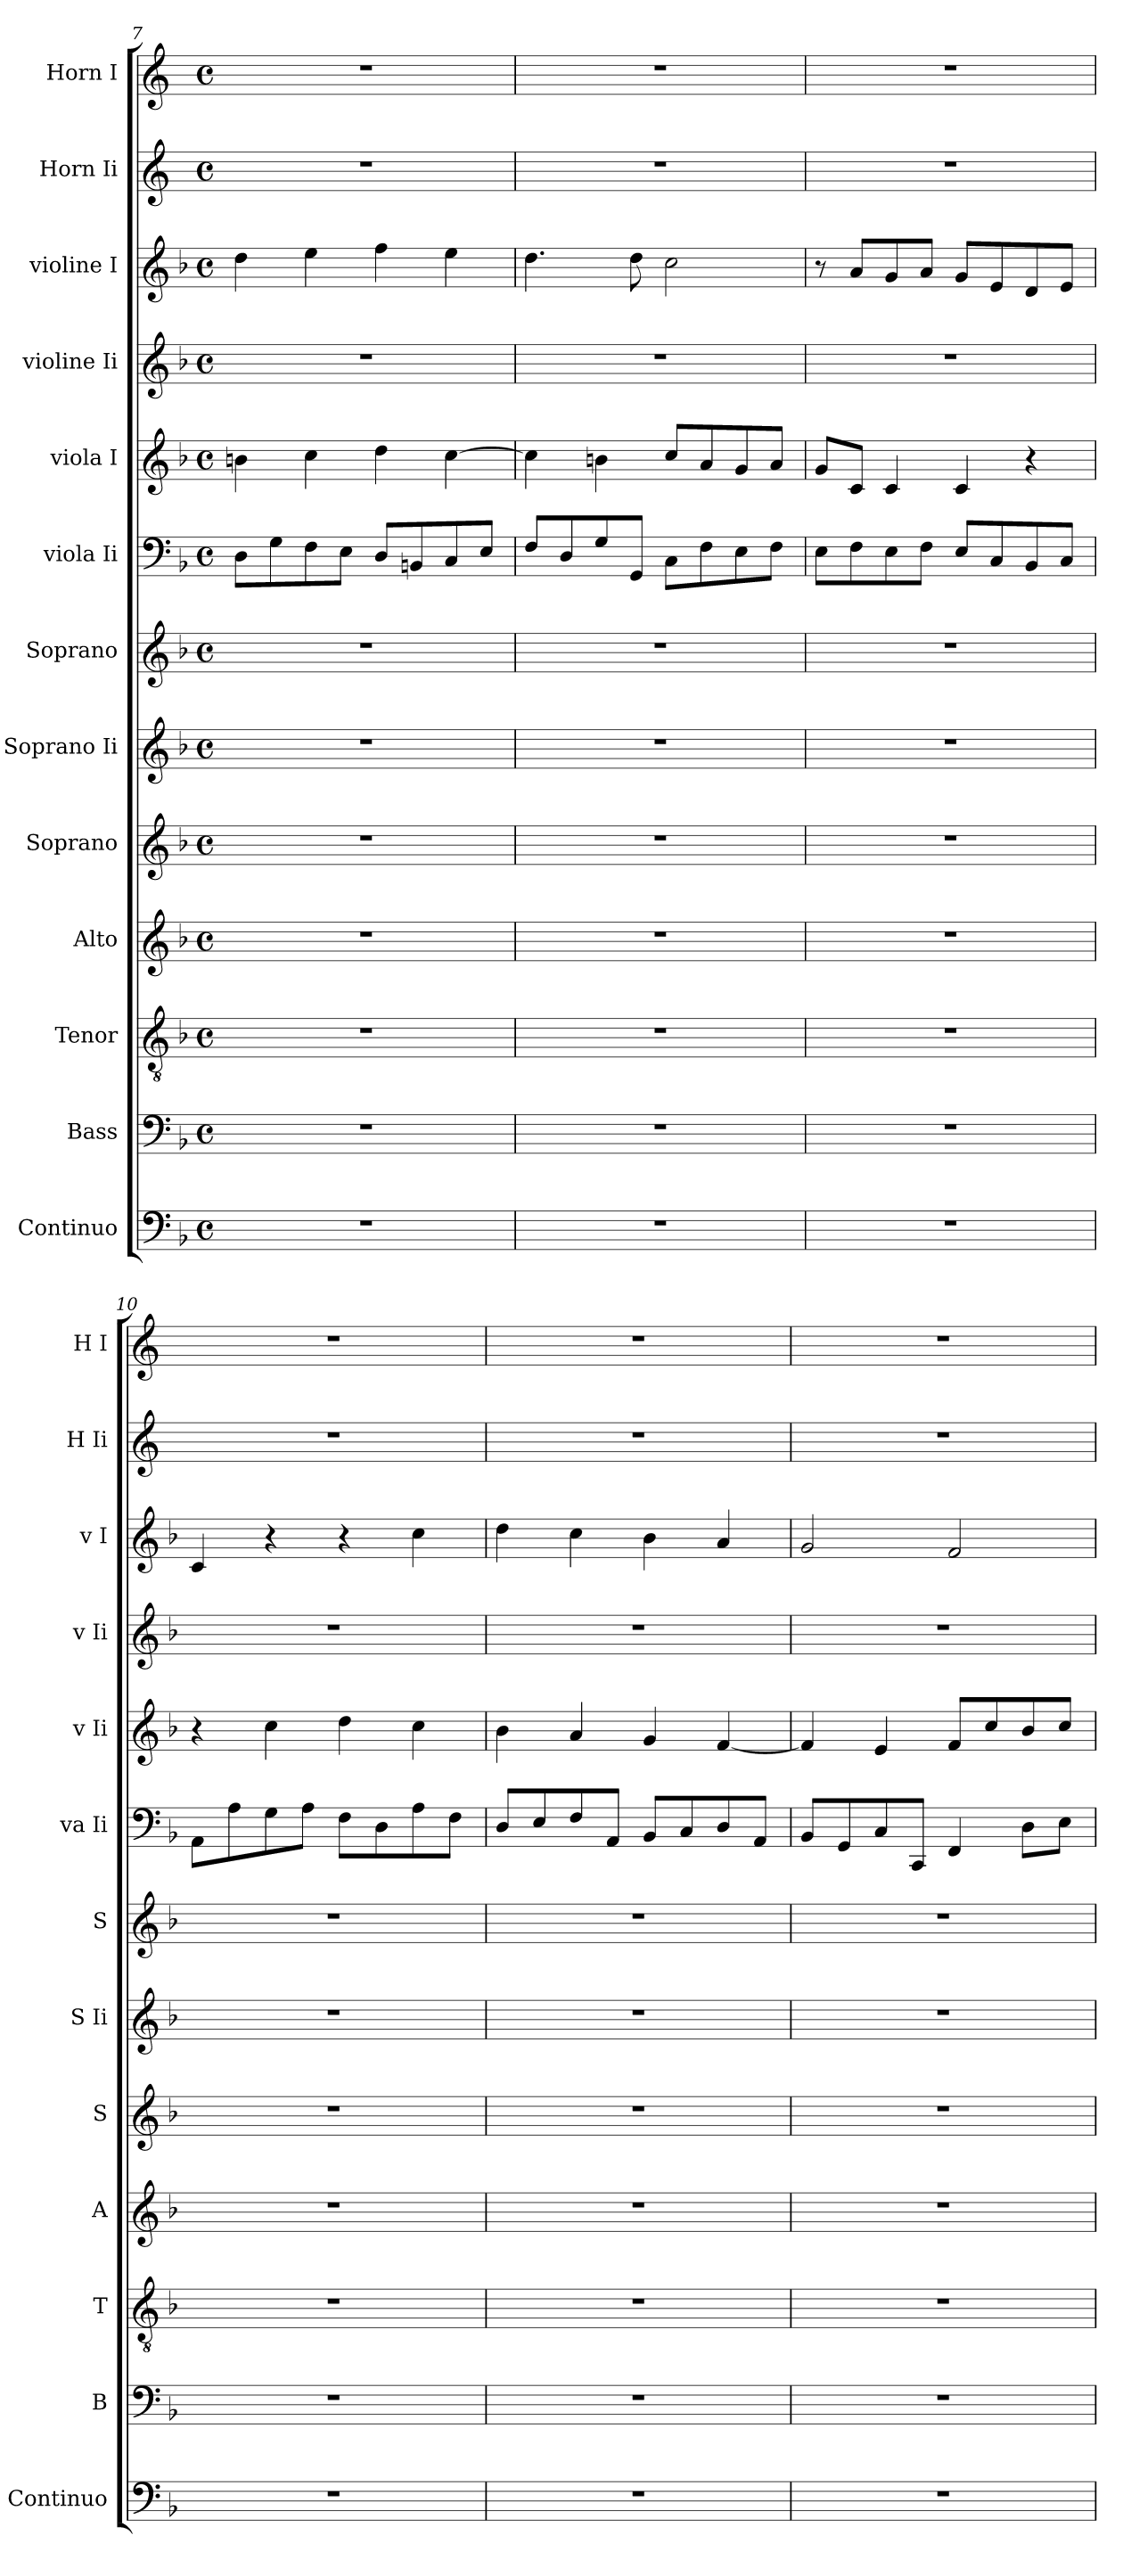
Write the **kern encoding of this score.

**kern	**kern	**kern	**kern	**kern	**kern	**kern	**kern	**kern	**kern	**kern	**kern	**kern
*part13	*part12	*part11	*part10	*part9	*part8	*part7	*part6	*part5	*part4	*part3	*part2	*part1
*staff13	*staff12	*staff11	*staff10	*staff9	*staff8	*staff7	*staff6	*staff5	*staff4	*staff3	*staff2	*staff1
*I"Continuo	*I"Bass	*I"Tenor	*I"Alto	*I"Soprano	*I"Soprano Ii	*I"Soprano	*I"viola Ii	*I"viola I	*I"violine Ii	*I"violine I	*I"Horn Ii	*I"Horn I
*I'Continuo	*I'B	*I'T	*I'A	*I'S	*I'S Ii	*I'S	*I'va Ii	*I'v Ii	*I'v Ii	*I'v I	*I'H Ii	*I'H I
!!LO:LB:g=z
*clefF4	*clefF4	*clefGv2	*clefG2	*clefG2	*clefG2	*clefG2	*clefF4	*clefG2	*clefG2	*clefG2	*clefG2	*clefG2
*	*	*	*	*	*	*	*	*	*	*	*ITrd4c7	*ITrd4c7
*k[b-]	*k[b-]	*k[b-]	*k[b-]	*k[b-]	*k[b-]	*k[b-]	*k[b-]	*k[b-]	*k[b-]	*k[b-]	*k[b-]	*k[b-]
*F:	*F:	*F:	*F:	*F:	*F:	*F:	*F:	*F:	*F:	*F:	*F:	*F:
*M4/4	*M4/4	*M4/4	*M4/4	*M4/4	*M4/4	*M4/4	*M4/4	*M4/4	*M4/4	*M4/4	*M4/4	*M4/4
*met(c)	*met(c)	*met(c)	*met(c)	*met(c)	*met(c)	*met(c)	*met(c)	*met(c)	*met(c)	*met(c)	*met(c)	*met(c)
=7	=7	=7	=7	=7	=7	=7	=7	=7	=7	=7	=7	=7
1r	1r	1r	1r	1r	1r	1r	8D>\L	4bn\	1r	4dd\	1r	1r
.	.	.	.	.	.	.	8G\	.	.	.	.	.
.	.	.	.	.	.	.	8F>\	4cc\	.	4ee\	.	.
.	.	.	.	.	.	.	8E\J	.	.	.	.	.
.	.	.	.	.	.	.	8D/L	4dd\	.	4ff\	.	.
.	.	.	.	.	.	.	8BB</	.	.	.	.	.
.	.	.	.	.	.	.	8C/	[>4cc\	.	4ee\	.	.
.	.	.	.	.	.	.	8E</J	.	.	.	.	.
=8	=8	=8	=8	=8	=8	=8	=8	=8	=8	=8	=8	=8
1r	1r	1r	1r	1r	1r	1r	8F</L	4cc\]	1r	4.dd\	1r	1r
.	.	.	.	.	.	.	8D/	.	.	.	.	.
.	.	.	.	.	.	.	8G/	4bn\	.	.	.	.
.	.	.	.	.	.	.	8GG/J	.	.	8dd\	.	.
.	.	.	.	.	.	.	8C\L	8cc/L	.	2cc\	.	.
.	.	.	.	.	.	.	8F\	8a/	.	.	.	.
.	.	.	.	.	.	.	8E>\	8g/	.	.	.	.
.	.	.	.	.	.	.	8F\J	8a/J	.	.	.	.
=9	=9	=9	=9	=9	=9	=9	=9	=9	=9	=9	=9	=9
1r	1r	1r	1r	1r	1r	1r	8E>\L	8g/L	1r	8r	1r	1r
.	.	.	.	.	.	.	8F\	8c/J	.	8a/L	.	.
.	.	.	.	.	.	.	8E\	4c/	.	8g/	.	.
.	.	.	.	.	.	.	8F\J	.	.	8a/J	.	.
.	.	.	.	.	.	.	8E</L	4c/	.	8g/L	.	.
.	.	.	.	.	.	.	8C/	.	.	8e/	.	.
.	.	.	.	.	.	.	8BB-/	4r	.	8d/	.	.
.	.	.	.	.	.	.	8C/J	.	.	8e/J	.	.
=10	=10	=10	=10	=10	=10	=10	=10	=10	=10	=10	=10	=10
1r	1r	1r	1r	1r	1r	1r	8AA>\L	4r	1r	4c/	1r	1r
.	.	.	.	.	.	.	8A\	.	.	.	.	.
.	.	.	.	.	.	.	8G\	4cc\	.	4r	.	.
.	.	.	.	.	.	.	8A\J	.	.	.	.	.
.	.	.	.	.	.	.	8F>\L	4dd\	.	4r	.	.
.	.	.	.	.	.	.	8D\	.	.	.	.	.
.	.	.	.	.	.	.	8A>\	4cc\	.	4cc\	.	.
.	.	.	.	.	.	.	8F\J	.	.	.	.	.
=11	=11	=11	=11	=11	=11	=11	=11	=11	=11	=11	=11	=11
1r	1r	1r	1r	1r	1r	1r	8D</L	4b-\	1r	4dd\	1r	1r
.	.	.	.	.	.	.	8E/	.	.	.	.	.
.	.	.	.	.	.	.	8F/	4a/	.	4cc\	.	.
.	.	.	.	.	.	.	8AA</J	.	.	.	.	.
.	.	.	.	.	.	.	8BB-</L	4g/	.	4b-\	.	.
.	.	.	.	.	.	.	8C/	.	.	.	.	.
.	.	.	.	.	.	.	8D/	[<4f/	.	4a/	.	.
.	.	.	.	.	.	.	8AA</J	.	.	.	.	.
=12	=12	=12	=12	=12	=12	=12	=12	=12	=12	=12	=12	=12
1r	1r	1r	1r	1r	1r	1r	8BB-</L	4f/]	1r	2g/	1r	1r
.	.	.	.	.	.	.	8GG/	.	.	.	.	.
.	.	.	.	.	.	.	8C/	4e/	.	.	.	.
.	.	.	.	.	.	.	8CC/J	.	.	.	.	.
.	.	.	.	.	.	.	4FF/	8f/L	.	2f/	.	.
.	.	.	.	.	.	.	.	8cc/	.	.	.	.
.	.	.	.	.	.	.	8D>\L	8b-/	.	.	.	.
.	.	.	.	.	.	.	8E>\J	8cc/J	.	.	.	.
=	=	=	=	=	=	=	=	=	=	=	=	=
*-	*-	*-	*-	*-	*-	*-	*-	*-	*-	*-	*-	*-
